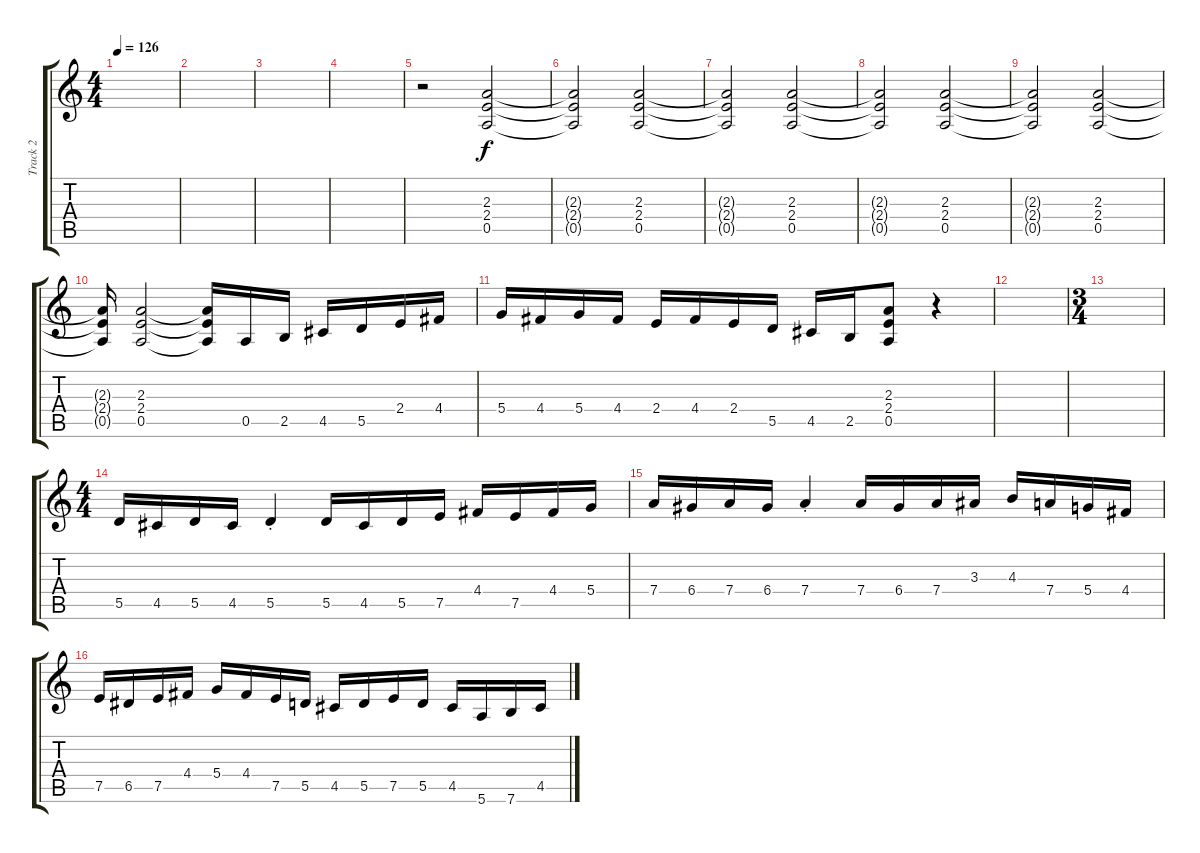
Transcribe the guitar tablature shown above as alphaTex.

\track ("Track 2" "Track 2") {instrument distortionguitar}
\staff {score tabs}
\tuning (E4 B3 G3 D3 A2 E2) {hide}
\ts (4 4)
\tempo 126
\clef g2
\ks c
|
|
|
|
r.2 (2.3 2.4 0.5).2 |
(2.3{t} 2.4{t} 0.5{t}).2 (2.3 2.4 0.5).2 |
(2.3{t} 2.4{t} 0.5{t}).2 (2.3 2.4 0.5).2 |
(2.3{t} 2.4{t} 0.5{t}).2 (2.3 2.4 0.5).2 |
(2.3{t} 2.4{t} 0.5{t}).2 (2.3 2.4 0.5).2 |
(2.3{t} 2.4{t} 0.5{t}).16 (2.3 2.4 0.5).2 (2.3{t} 2.4{t} 0.5{t}).16 0.5.16 2.5.16 4.5.16 5.5.16 2.4.16 4.4.16 |
5.4.16 4.4.16 5.4.16 4.4.16 2.4.16 4.4.16 2.4.16 5.5.16 4.5.16 2.5.16 (2.3 2.4 0.5).8 r.4 |
|
\ts (3 4)
|
\ts (4 4)
5.5.16 4.5.16 5.5.16 4.5.16 5.5{st}.4 5.5.16 4.5.16 5.5.16 7.5.16 4.4.16 7.5.16 4.4.16 5.4.16 |
7.4.16 6.4.16 7.4.16 6.4.16 7.4{st}.4 7.4.16 6.4.16 7.4.16 3.3.16 4.3.16 7.4.16 5.4.16 4.4.16 |
7.5.16 6.5.16 7.5.16 4.4.16 5.4.16 4.4.16 7.5.16 5.5.16 4.5.16 5.5.16 7.5.16 5.5.16 4.5.16 5.6.16 7.6.16 4.5.16
